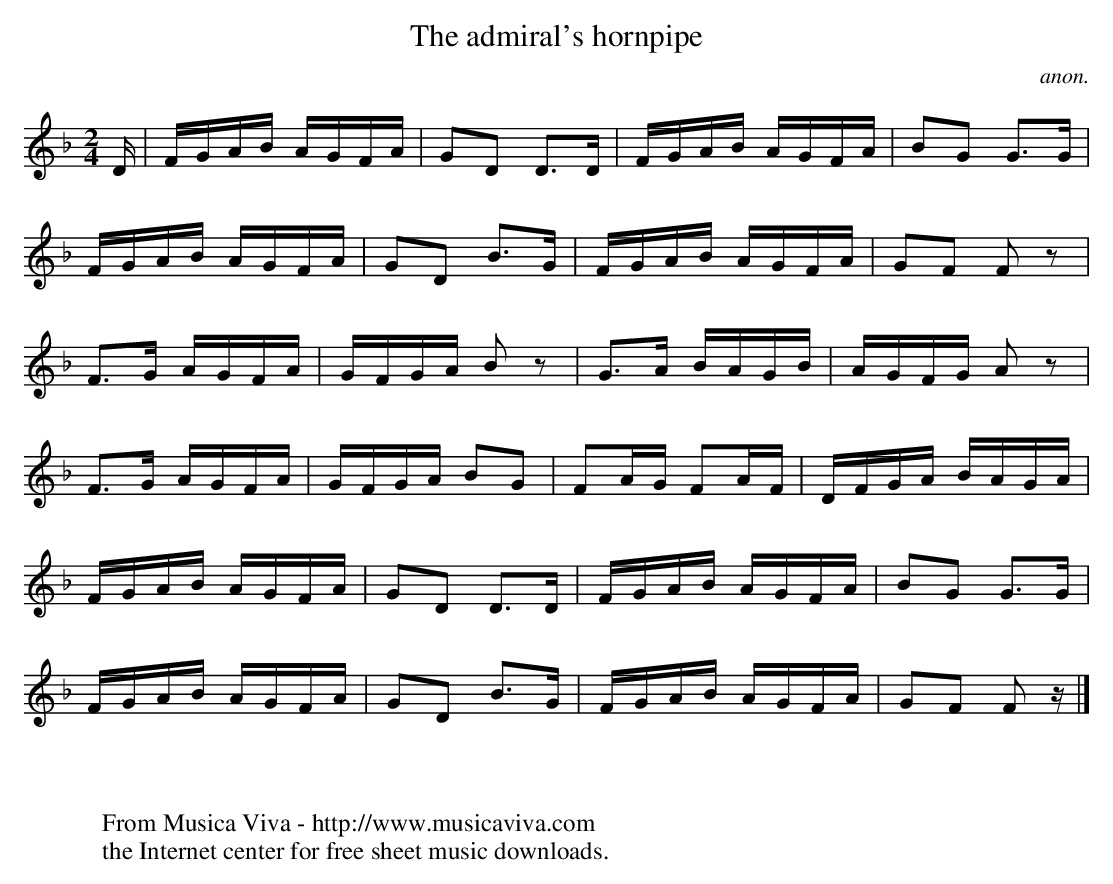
X:1
T:The admiral's hornpipe
C:anon.
M:2/4
L:1/16
K:F
D|FGAB AGFA|G2D2 D3D|FGAB AGFA|B2G2 G3G|
FGAB AGFA|G2D2 B3G|FGAB AGFA|G2F2 F2z2|
F3G AGFA|GFGA B2z2|G3A BAGB|AGFG A2z2|
F3G AGFA|GFGA B2G2|F2AG F2AF|DFGA BAGA|
FGAB AGFA|G2D2 D3D|FGAB AGFA|B2G2 G3G|
FGAB AGFA|G2D2 B3G|FGAB AGFA|G2F2 F2z|]
W:
W:
W:  From Musica Viva - http://www.musicaviva.com
W:  the Internet center for free sheet music downloads.
